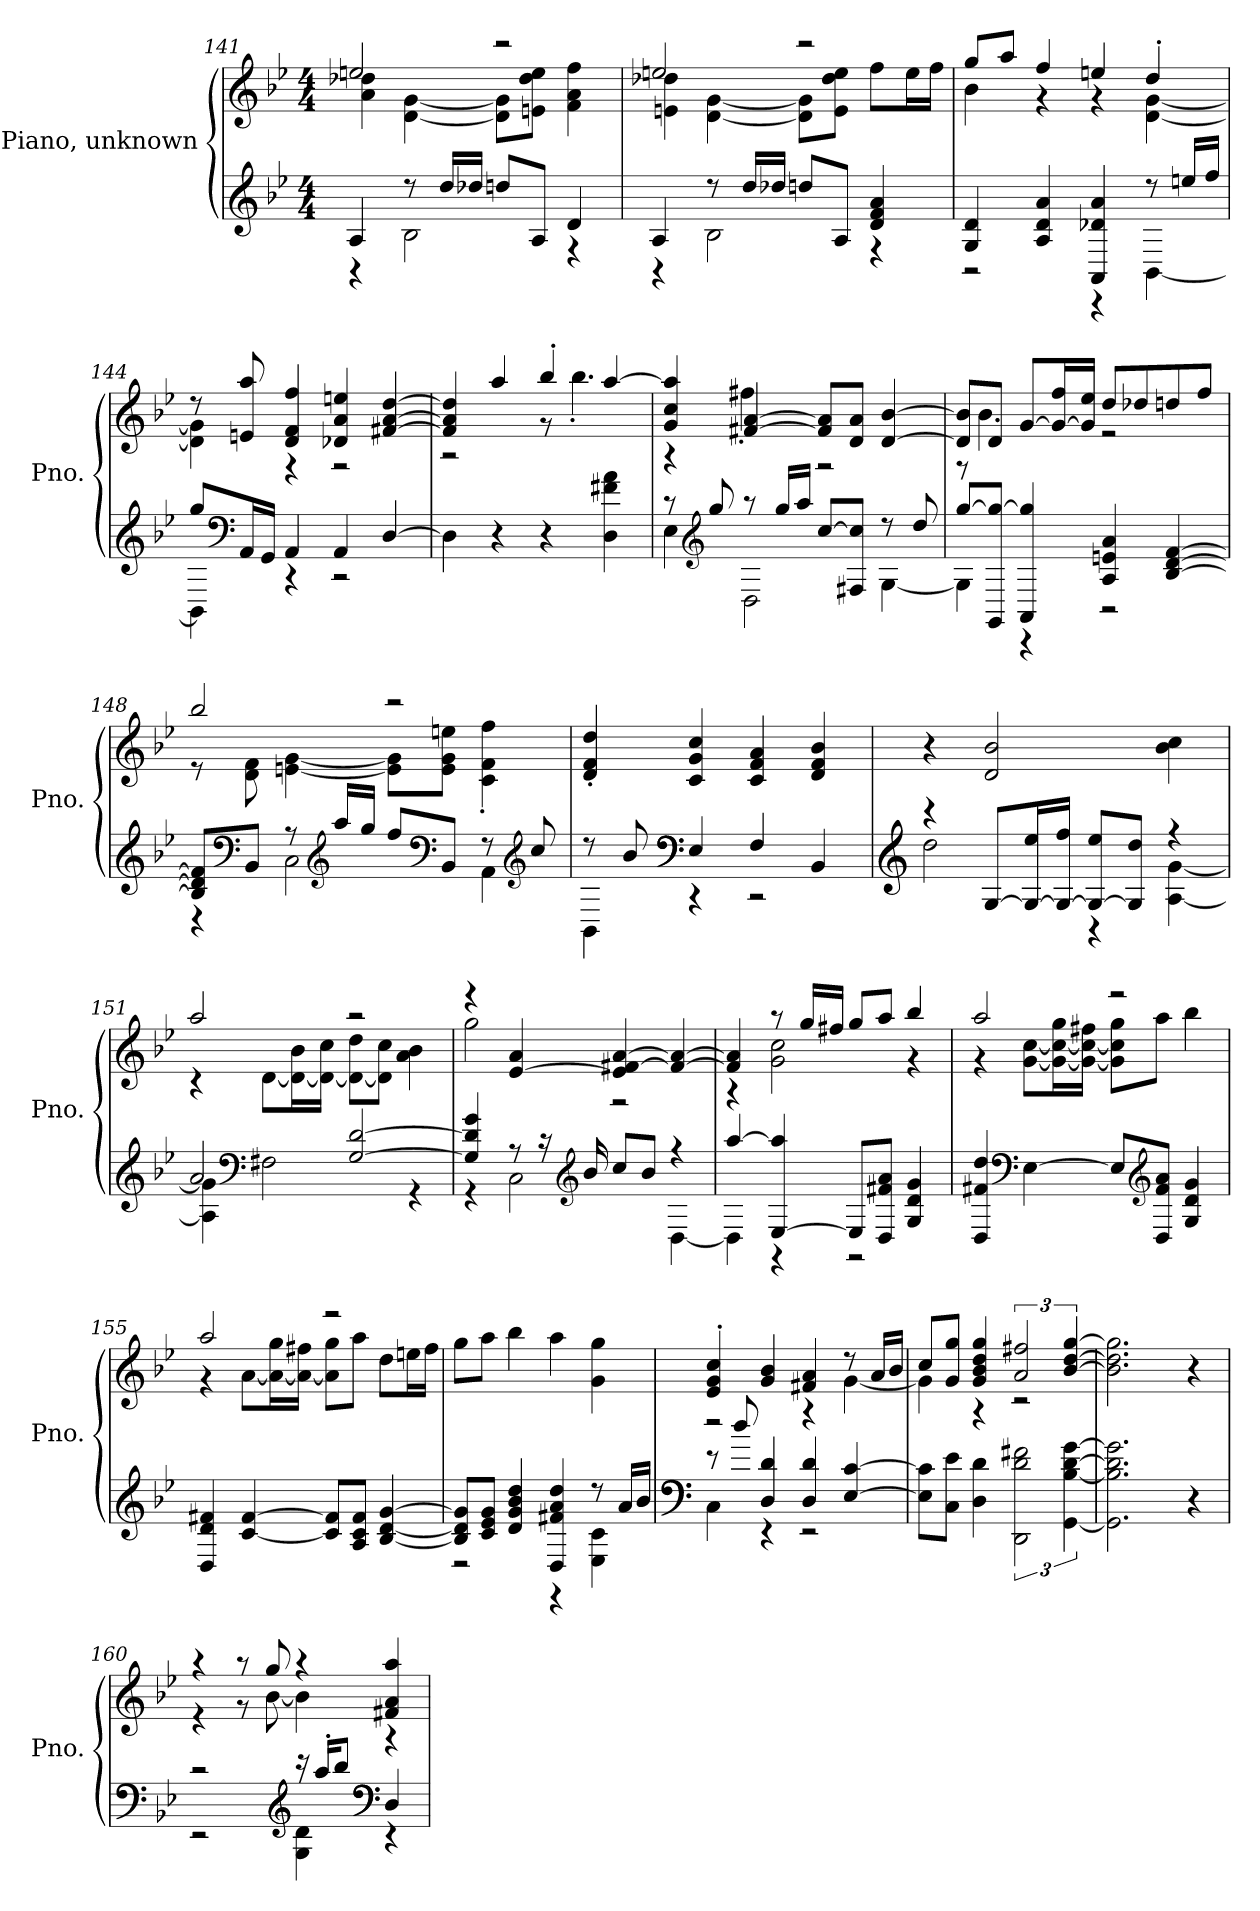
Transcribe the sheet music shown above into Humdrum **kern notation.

**kern	**kern
*part1	*part1
*staff2	*staff1
*I"Piano, unknown	*
*I'Pno.	*
*clefG2	*clefG2
*k[b-e-]	*k[b-e-]
*M4/4	*M4/4
=141	=141
*^	*^
4A/	4r	2een/	4a\ 4dd-X\
8r	2B-\	.	[4d\ [4g\
16dd/LL	.	.	.
16dd-X/JJ	.	.	.
8ddn/L	.	2r	8d\] 8g\]L
8A/J	.	.	8en\ 8dd-\ 8ee\J
4d/	4r	.	4f\ 4a\ 4ff\
!!LO:LB:g=z	!!
=142	=142	=142	=142
4A/	4r	2een/	4en\ 4dd-X\
8r	2B-\	.	[4d\ [4g\
16dd/LL	.	.	.
16dd-X/JJ	.	.	.
8ddn/L	.	2r	8d\] 8g\]L
8A/J	.	.	8e\ 8dd-\ 8ee\J
4d/ 4f/ 4a/	4r	.	8ff\L
.	.	.	16ee\L
.	.	.	16ff\JJ
=143	=143	=143	=143
4G/ 4d/	2r	8gg/L	4b-\
.	.	8aa/J	.
4A/ 4d/ 4a/	.	4ff/	4r
4AA/ 4d-X/ 4a/	4r	4een/	4r
8r	[4BB-\	4dd'/	[4d\ [4g\
16een/LL	.	.	.
16ff/JJ	.	.	.
=144	=144	=144	=144
8gg/L	4BB-\]	8r	4d\] 4g\]
*clefF4	*	*	*
16AA/L	.	8en/ 8aa/	.
16GG/JJ	.	.	.
4AA/	4r	4d/ 4f/ 4ff/	4r
4AA/	2r	4d-X/ 4a/ 4een/	2r
[4D/	.	[4f#X/ [4a/ [4dd/	.
*v	*v	*	*
=145	=145	=145
4D\]	4f#/] 4a/] 4dd/]	2r
4r	4aa/	.
4r	4bb-'/	8r
.	.	4.bb-'\
4D\ 4f#X\ 4a\	[4aa/	.
!!LO:PB:g=z	!!
=146	=146	=146
*^	*	*
8r	4E-\	4g/ 4cc/ 4aa/]	4r
*clefG2	*	*	*
8gg/	.	.	.
8r	2D\	[4f#X/ [4a/	4ff#X'\
16gg/LL	.	.	.
16aa/JJ	.	.	.
[8cc/L	.	8f#/] 8a/]L	2r
8F#X/ 8cc/]J	.	8d/ 8a/J	.
8r	[4G\	[4d/ [4b-/	.
8dd/	.	.	.
=147	=147	=147	=147
[8gg/L	4G\]	8d/] 8b-/]L	8r
8GG/ 8gg/_J	.	8d/J	4.b-\
4AA/ 4gg/]	4r	[8g/L	.
.	.	16g/_ 16ff/L	.
.	.	16g/] 16ee-/JJ	.
4A/ 4en/ 4a/	2r	8dd/L	2r
.	.	8dd-X/	.
[4B-/ [4d/ [4f/	.	8ddn/	.
.	.	8ff/J	.
=148	=148	=148	=148
8B-/] 8d/] 8f/]L	4r	2bb-/	8r
*clefF4	*	*	*
8BB-/J	.	.	8d\ 8f\
8r	2C\	.	[4en\ [4g\
*clefG2	*	*	*
16aa/LL	.	.	.
16gg/JJ	.	.	.
8ff/L	.	2r	8e\] 8g\]L
*clefF4	*	*	*
8BB-/J	.	.	8e\ 8g\ 8een\J
8r	4AA\	.	4c\' 4f\' 4ff\'
*clefG2	*	*	*
8cc/	.	.	.
*	*	*v	*v
!!LO:LB:g=z
=149	=149	=149
8r	4BB-\	4d/' 4f/' 4dd/'
8b-/	.	.
*clefF4	*	*
4E-/	4r	4c/ 4g/ 4cc/
4F/	2r	4c/ 4f/ 4a/
4BB-/	.	4d/ 4f/ 4b-/
=150	=150	=150
*clefG2	*	*
4r	2dd\	4r
[8G/L	.	2d/ 2b-/
16G/_ 16ee-/L	.	.
16G/_ 16ff/JJ	.	.
8G/_ 8ee-/L	4r	.
8G/] 8dd/J	.	.
4r	[4A\ [4g\	4b-\ 4cc\
=151	=151	=151
*	*	*^
2a/	4A\] 4g\]	2aa/	4r
*clefF4	*	*	*
.	2F#X\	.	[8d\L
.	.	.	16d\_ 16b-\L
.	.	.	16d\_ 16cc\JJ
[2G/ [2d/	.	2r	8d\_ 8dd\L
.	.	.	8d\] 8cc\J
.	4r	.	4a\ 4b-\
!!LO:LB:g=z	!!
=152	=152	=152	=152
4G/] 4d/] 4g/	4r	4r	2gg\
8r	2C\	[4e-/ 4a/	.
16r	.	.	.
*clefG2	*	*	*
16b-/	.	.	.
8cc/L	.	4e-/] [4f#X/ [4a/	2r
8b-/J	.	.	.
4r	[4D\	4f#/_ 4a/_	.
=153	=153	=153	=153
[4aa/	4D\]	4f#/] 4a/]	4r
[4E-/ 4aa/]	4r	8r	2g\ 2cc\
.	.	16gg/LL	.
.	.	16ff#X/JJ	.
8E-/L]	2r	8gg/L	.
8D/ 8f#X/ 8a/J	.	8aa/J	.
4G/ 4d/ 4g/	.	4bb-/	4r
*v	*v	*	*
=154	=154	=154
4D/ 4f#X/ 4dd/	2aa/	4r
*clefF4	*	*
[4E-\	.	[8g\ [8cc\L
.	.	16g\_ 16cc\_ 16gg\L
.	.	16g\_ 16cc\_ 16ff#X\JJ
8E-/L]	2r	8g\] 8cc\] 8gg\L
*clefG2	*	*
8D/ 8f#/ 8a/J	.	8aa\J
4G/ 4d/ 4g/	.	4bb-\
!!LO:LB:g=z	!!
=155	=155	=155
4D/ 4d/ 4f#X/	2aa/	4r
[4c/ [4f#/	.	[8a\L
.	.	16a\_ 16gg\L
.	.	16a\_ 16ff#X\JJ
8c/] 8f#/]L	2r	8a\] 8gg\L
8A/ 8c/ 8f#/J	.	8aa\J
[4B-/ [4d/ [4g/	.	8dd\L
.	.	16een\L
.	.	16ff#\JJ
*	*v	*v
=156	=156
*^	*
8B-/] 8d/] 8g/]L	2r	8gg\L
8c/ 8e-/ 8g/J	.	8aa\J
4d/ 4g/ 4b-/ 4dd/	.	4bb-\
4D/ 4f#X/ 4a/ 4dd/	4r	4aa\
8r	4E-\ 4c\	4g\ 4gg\
16a/LL	.	.
16b-/JJ	.	.
=157	=157	=157
*clefF4	*	*
*	*	*^
8r	4C\	4e-/' 4g/' 4cc/'	2r
8dd/	.	.	.
4D/ 4d/	4r	4g/ 4b-/	.
4D/ 4d/	2r	4f#X/ 4a/	4r
[4E-/ [4c/	.	8r	[4g\
.	.	16a/LL	.
.	.	16b-/JJ	.
*v	*v	*	*
=158	=158	=158
8E-\] 8c\]L	8cc/L	4g\]
8C\ 8e-\J	8g/ 8gg/J	.
4D\ 4d\	4g/ 4b-/ 4dd/ 4gg/	4r
3DD\ 3d\ 3f#X\	3a/ 3ff#X/	2r
[6GG\ [6B-\ [6d\ [6g\	[6b-/ [6dd/ [6gg/	.
*	*v	*v
!!LO:LB:g=z
=159	=159
2.GG\] 2.B-\] 2.d\] 2.g\]	2.b-\] 2.dd\] 2.gg\]
4r	4r
=160	=160
*^	*^
2r	2r	4r	4r
.	.	8r	8r
.	.	8gg/	[8b-\
*clefG2	*	*	*
16r	4G\ 4d\	4r	4b-\]
16aa'/KL	.	.	.
8bb-/J	.	.	.
*clefF4	*	*	*
4D/	4r	4f#X/ 4a/ 4aa/	4r
*v	*v	*	*
*	*v	*v
=	=
*-	*-
